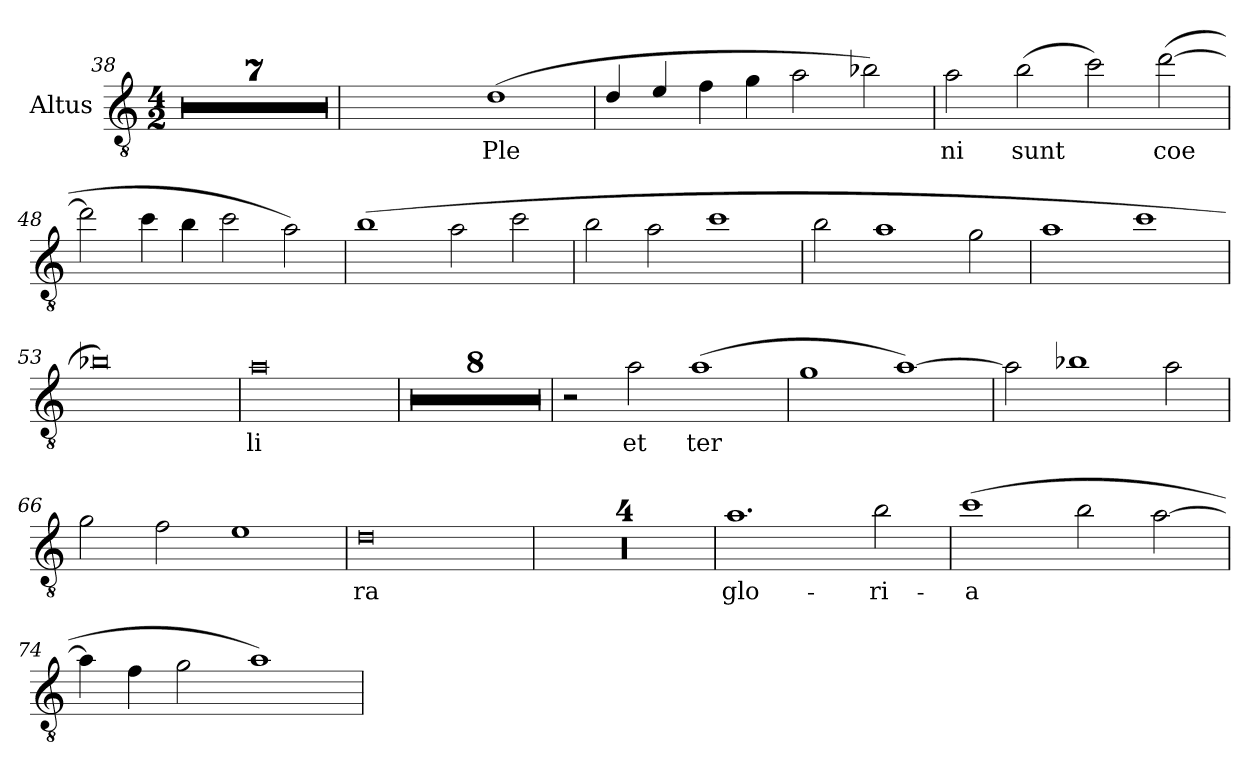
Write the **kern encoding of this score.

**kern	**text
*part1	*part1
*staff1	*staff1
*I"Altus	*
*I'A	*
*clefGv2	*
*ITrd4c7	*
*k[b-]	*
*M4/2	*
=38	=38
0r	.
=39	=39
0r	.
=40	=40
0r	.
=41	=41
0r	.
!!LO:LB:g=z
=42	=42
0r	.
=43	=43
0r	.
=44	=44
0r	.
=45	=45
2ryy	.
2ryy	.
!	!LO:LY:b
(1G	Ple
!!LO:LB:g=z
=46	=46
4G/	.
4A/	.
4B-\	.
4c\	.
2d\	.
2e-X\)	.
=47	=47
!	!LO:LY:b
2d\	ni
!	!LO:LY:b
(2e\	sunt
2f\)	.
!	!LO:LY:b
([2g\	coe
=48	=48
2g\]	.
4f\	.
4e\	.
2f\	.
2d\)	.
!!LO:LB:g=z
=49	=49
(1e	.
2d\	.
2f\	.
=50	=50
2e\	.
2d\	.
1f	.
=51	=51
2e\	.
1d	.
2c\	.
=52	=52
1d	.
1f	.
=53	=53
0e-X)	.
=54	=54
!	!LO:LY:b
0d	li
!!LO:PB:g=z
=55	=55
0r	.
=56	=56
0r	.
=57	=57
0r	.
=58	=58
0r	.
=59	=59
0r	.
=60	=60
0r	.
=61	=61
0r	.
=62	=62
0r	.
!!LO:LB:g=z
=63	=63
2r	.
!	!LO:LY:b
2d\	et
!	!LO:LY:b
(1d	ter
=64	=64
1c	.
[1d)	.
=65	=65
2d\]	.
1e-X	.
2d\	.
=66	=66
2c\	.
2B-\	.
1A	.
!!LO:LB:g=z
=67	=67
!	!LO:LY:b
0G	ra
=68	=68
0r	.
=69	=69
0r	.
=70	=70
0r	.
=71	=71
0r	.
=72	=72
!	!LO:LY:b
1.d	glo-
!	!LO:LY:b
2e\	ri-
!!LO:LB:g=z
=73	=73
!	!LO:LY:b
(1f	a
2e\	.
[2d\	.
=74	=74
4d\]	.
4B-\	.
2c\	.
1d)	.
=	=
*-	*-
